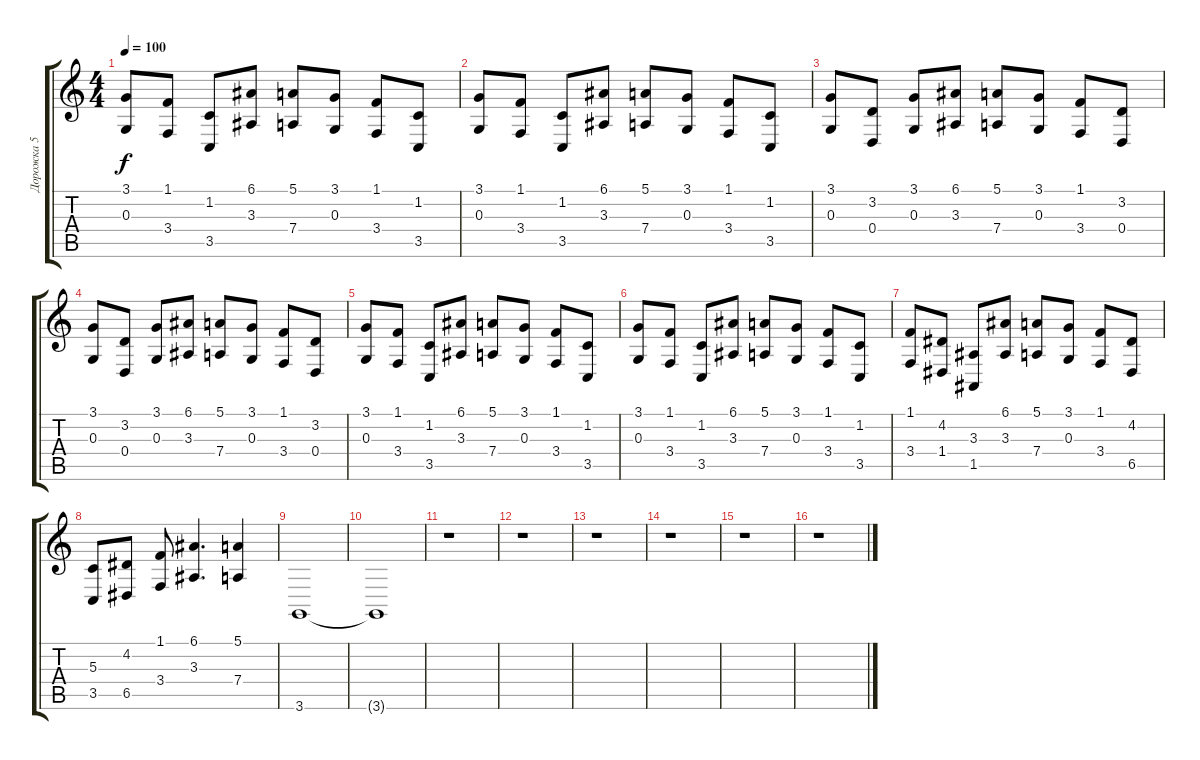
\track ("Дорожка 5" "Дорожка 5") {instrument stringensemble2}
\staff {score tabs}
\tuning (E4 B3 G3 D3 A2 E2) {hide}
\ts (4 4)
\tempo 100
\clef g2
\ks c
(3.1 0.3).8{dy f} (1.1 3.4).8 (1.2 3.5).8 (6.1 3.3).8 (5.1 7.4).8 (3.1 0.3).8 (1.1 3.4).8 (1.2 3.5).8 |
(3.1 0.3).8 (1.1 3.4).8 (1.2 3.5).8 (6.1 3.3).8 (5.1 7.4).8 (3.1 0.3).8 (1.1 3.4).8 (1.2 3.5).8 |
(3.1 0.3).8 (3.2 0.4).8 (3.1 0.3).8 (6.1 3.3).8 (5.1 7.4).8 (3.1 0.3).8 (1.1 3.4).8 (3.2 0.4).8 |
(3.1 0.3).8 (3.2 0.4).8 (3.1 0.3).8 (6.1 3.3).8 (5.1 7.4).8 (3.1 0.3).8 (1.1 3.4).8 (3.2 0.4).8 |
(3.1 0.3).8 (1.1 3.4).8 (1.2 3.5).8 (6.1 3.3).8 (5.1 7.4).8 (3.1 0.3).8 (1.1 3.4).8 (1.2 3.5).8 |
(3.1 0.3).8 (1.1 3.4).8 (1.2 3.5).8 (6.1 3.3).8 (5.1 7.4).8 (3.1 0.3).8 (1.1 3.4).8 (1.2 3.5).8 |
(1.1 3.4).8 (4.2 1.4).8 (3.3 1.5).8 (6.1 3.3).8 (5.1 7.4).8 (3.1 0.3).8 (1.1 3.4).8 (4.2 6.5).8 |
(5.3 3.5).8 (4.2 6.5).8 (1.1 3.4).8 (6.1 3.3).4{d} (5.1 7.4).4 |
3.6.1 |
3.6{t}.1 |
r.1 |
r.1 |
r.1 |
r.1 |
r.1 |
r.1
